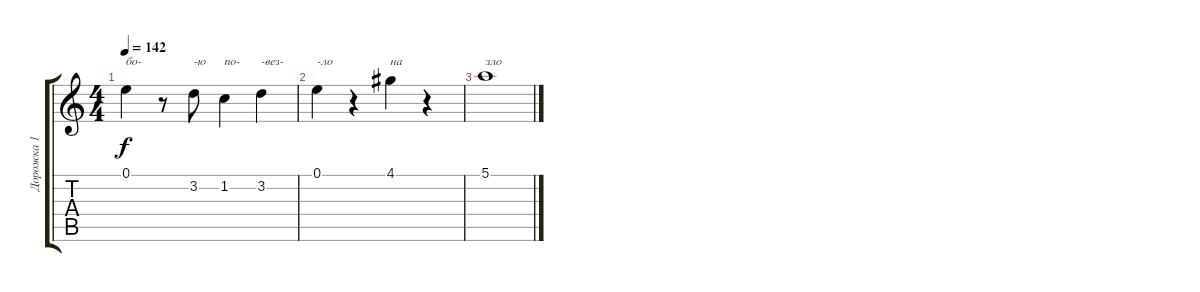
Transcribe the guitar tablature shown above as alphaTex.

\track ("Дорожка 1" "Дорожка 1") {instrument acousticguitarsteel}
\staff {score tabs}
\tuning (E4 B3 G3 D3 A2 E2) {hide}
\ts (4 4)
\tempo 142
\clef g2
\ks c
0.1.4{txt "бо-" dy f} r.8 3.2.8{txt "-ю"} 1.2.4{txt "по-"} 3.2.4{txt "-вез-"} |
0.1.4{txt "-ло"} r.4 4.1.4{txt "на"} r.4 |
5.1.1{txt "зло"}
